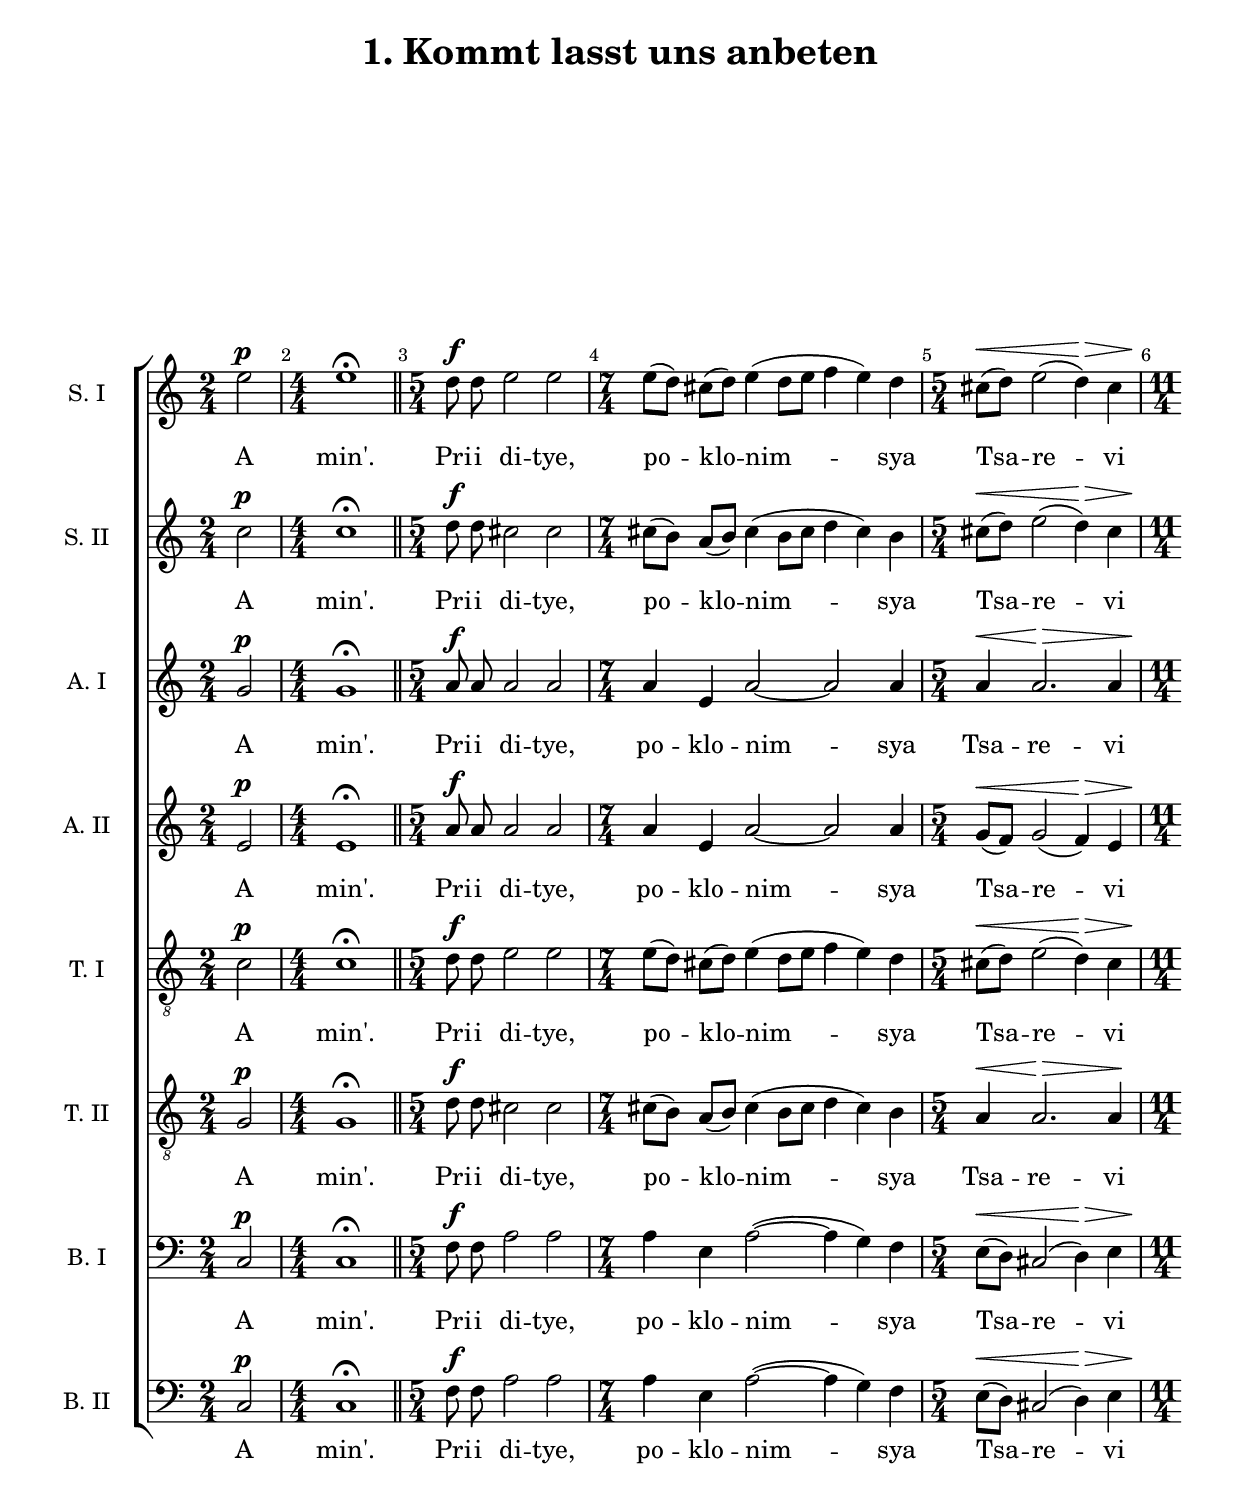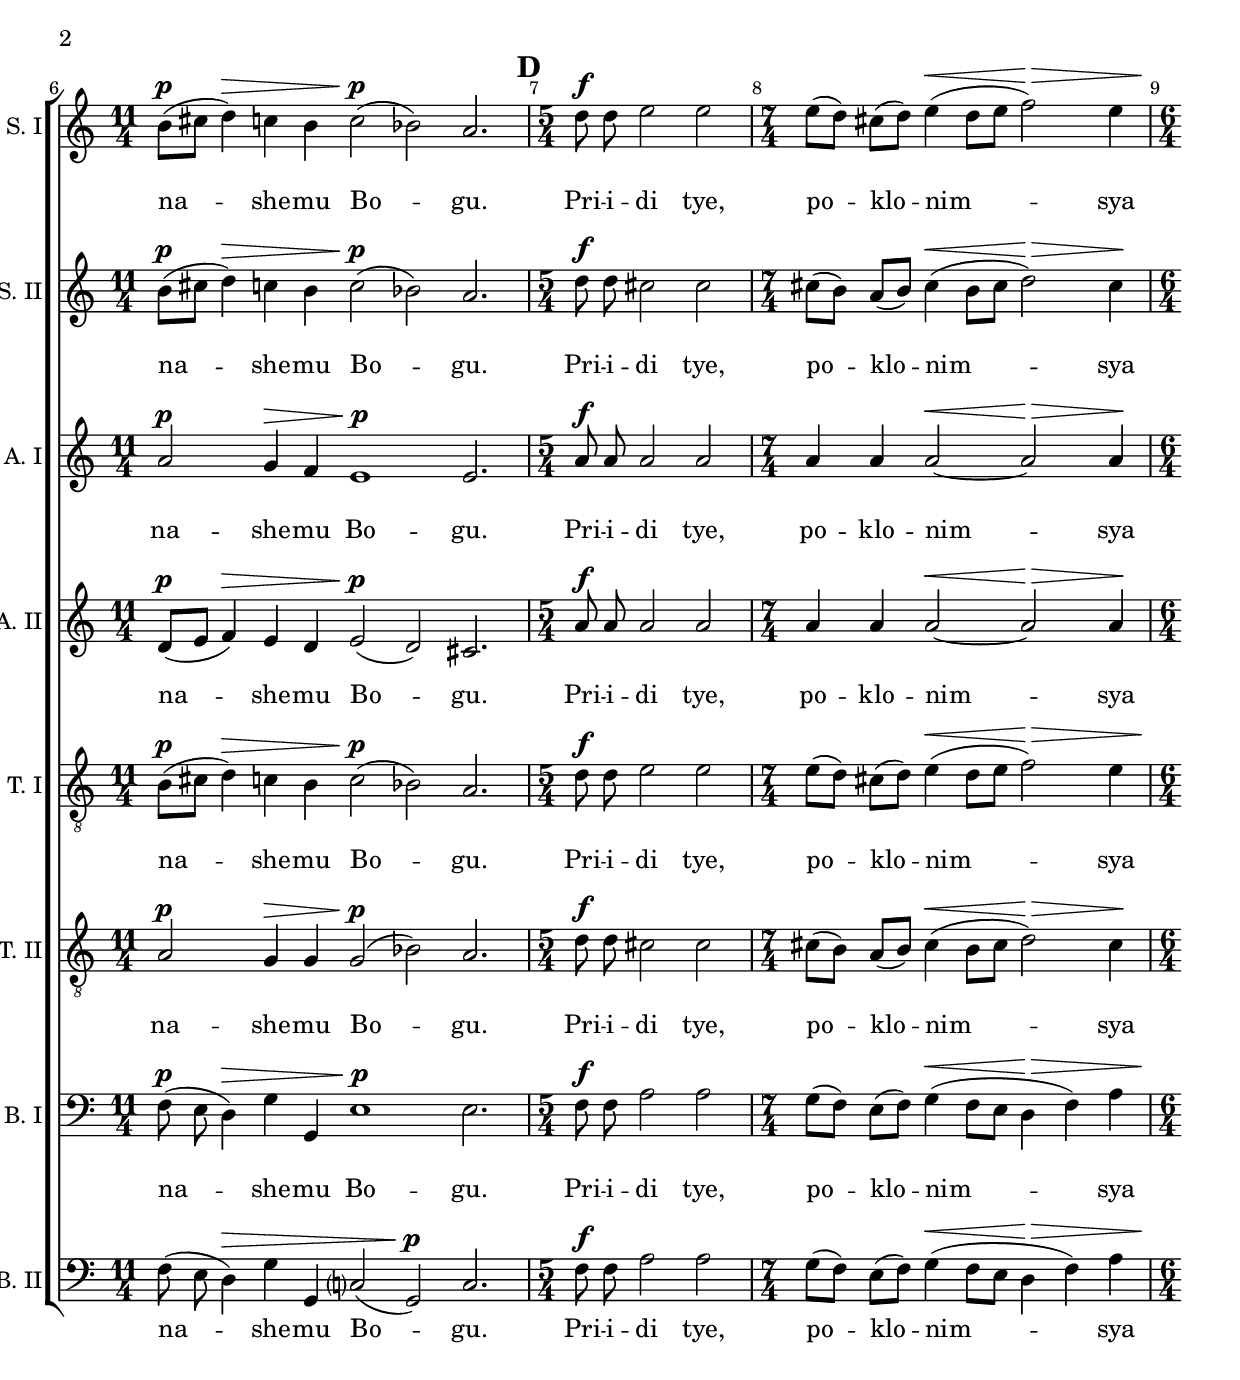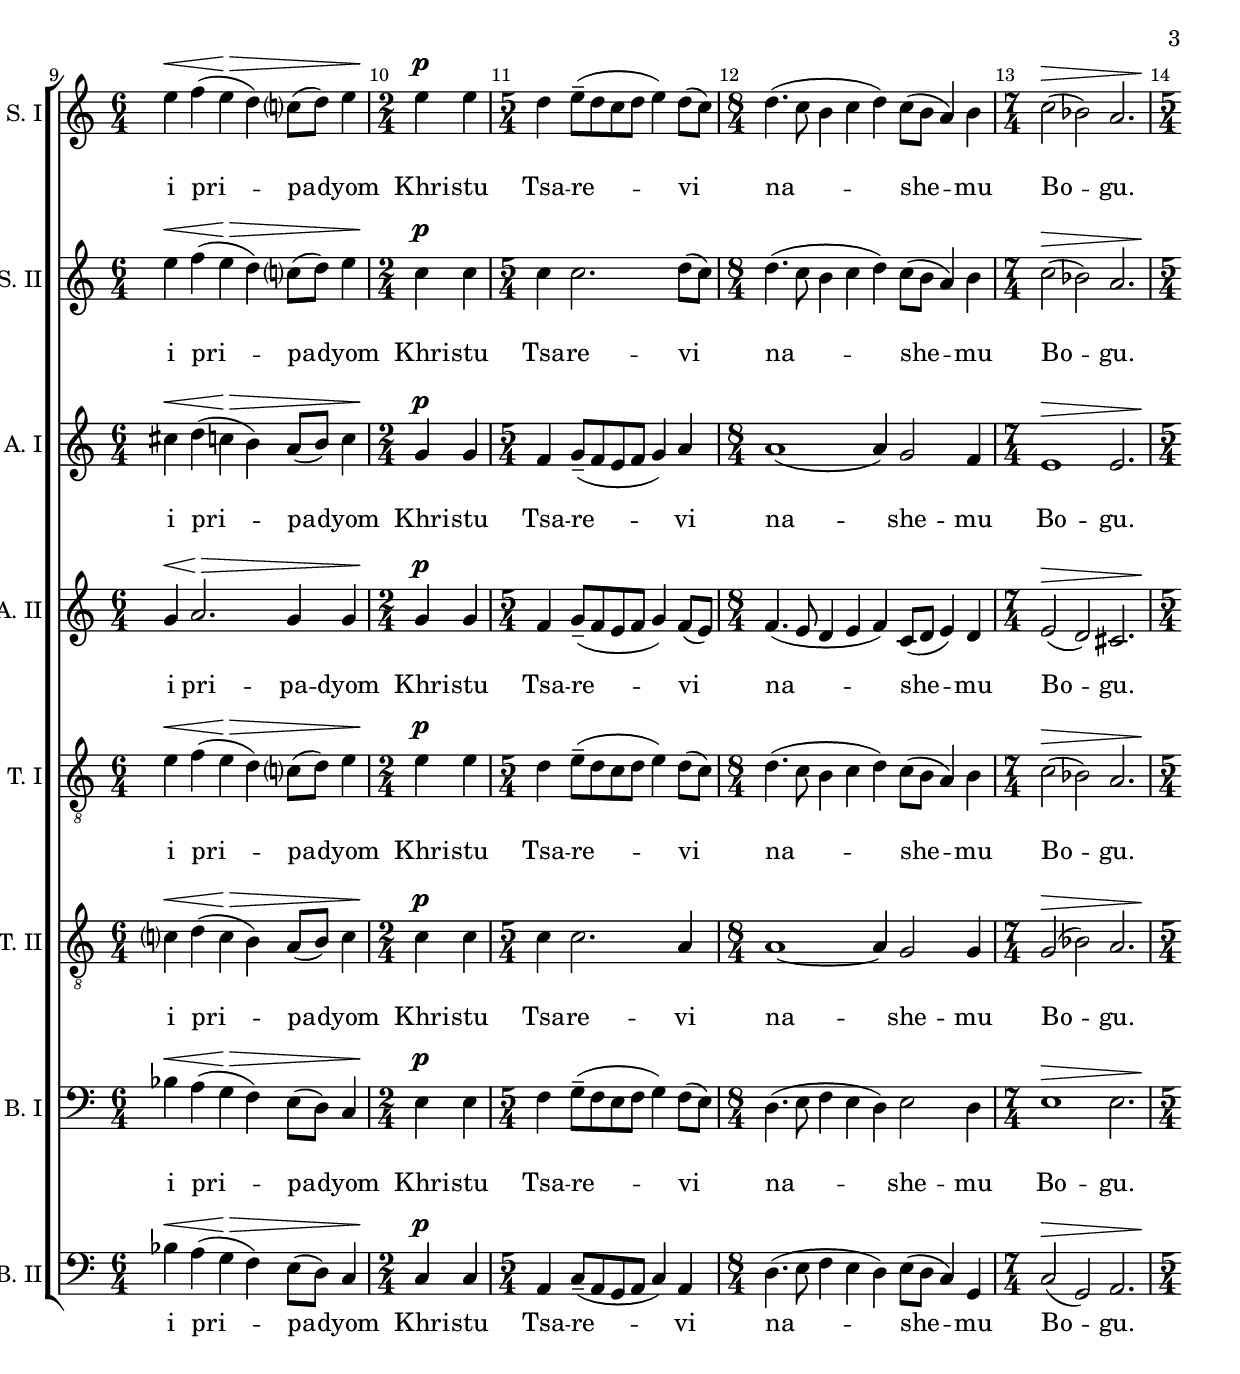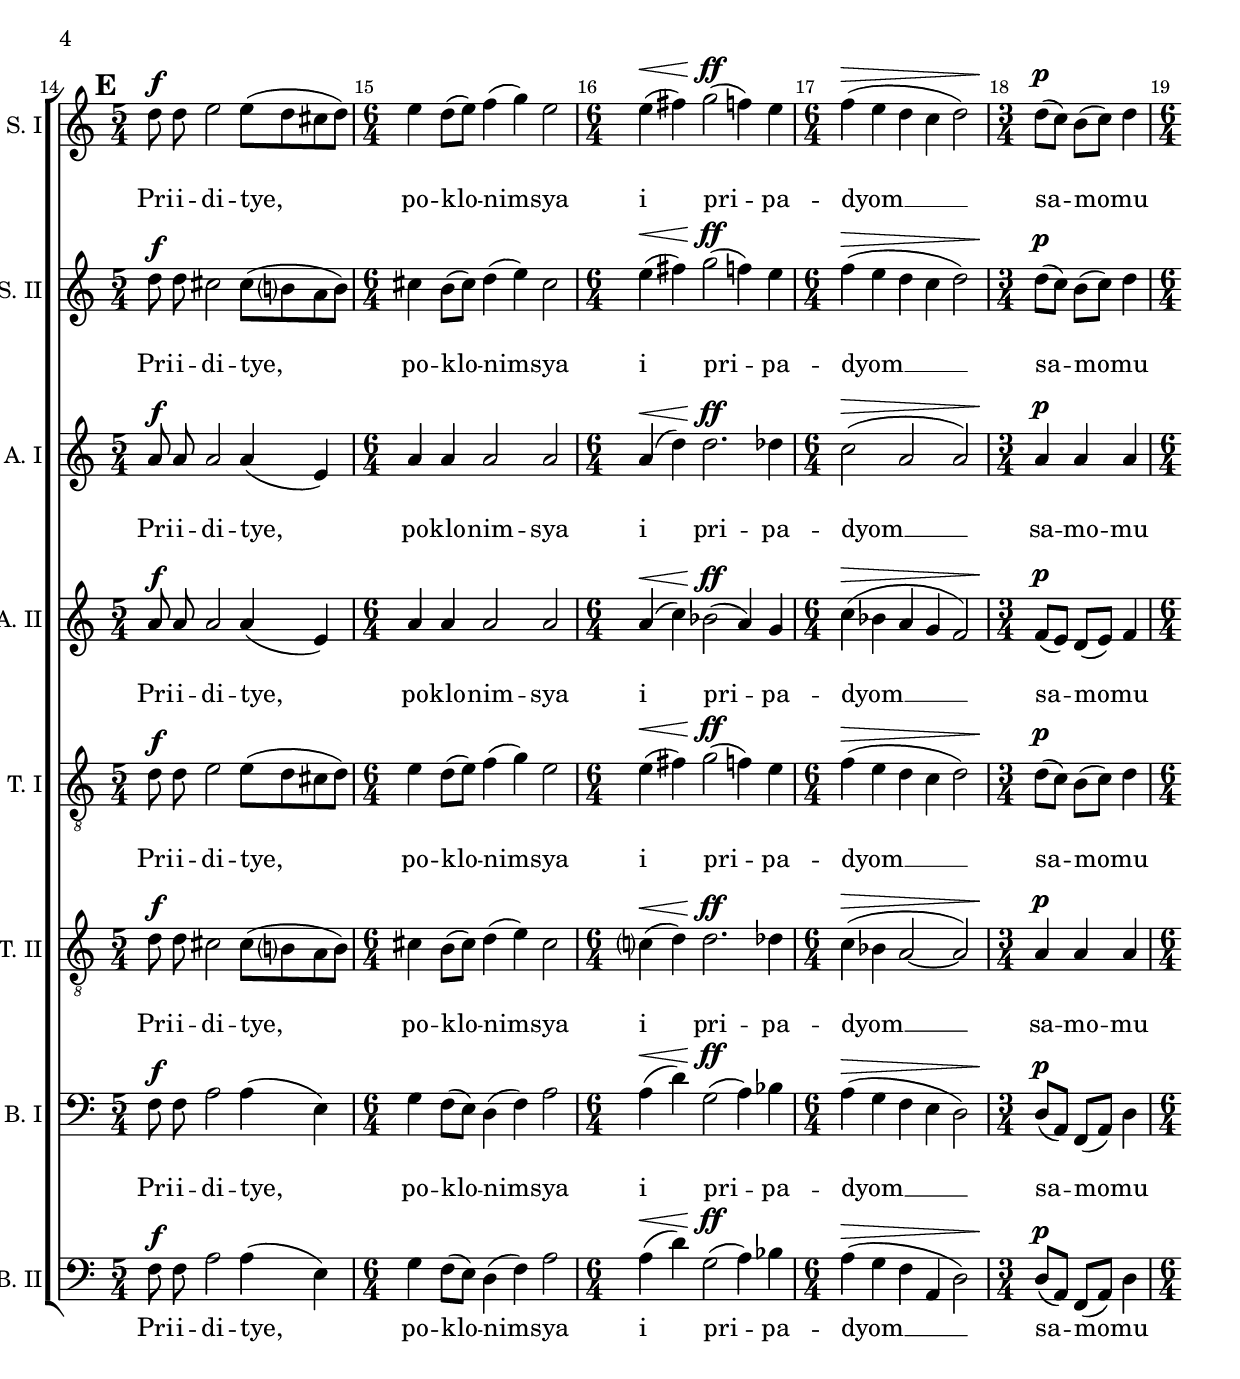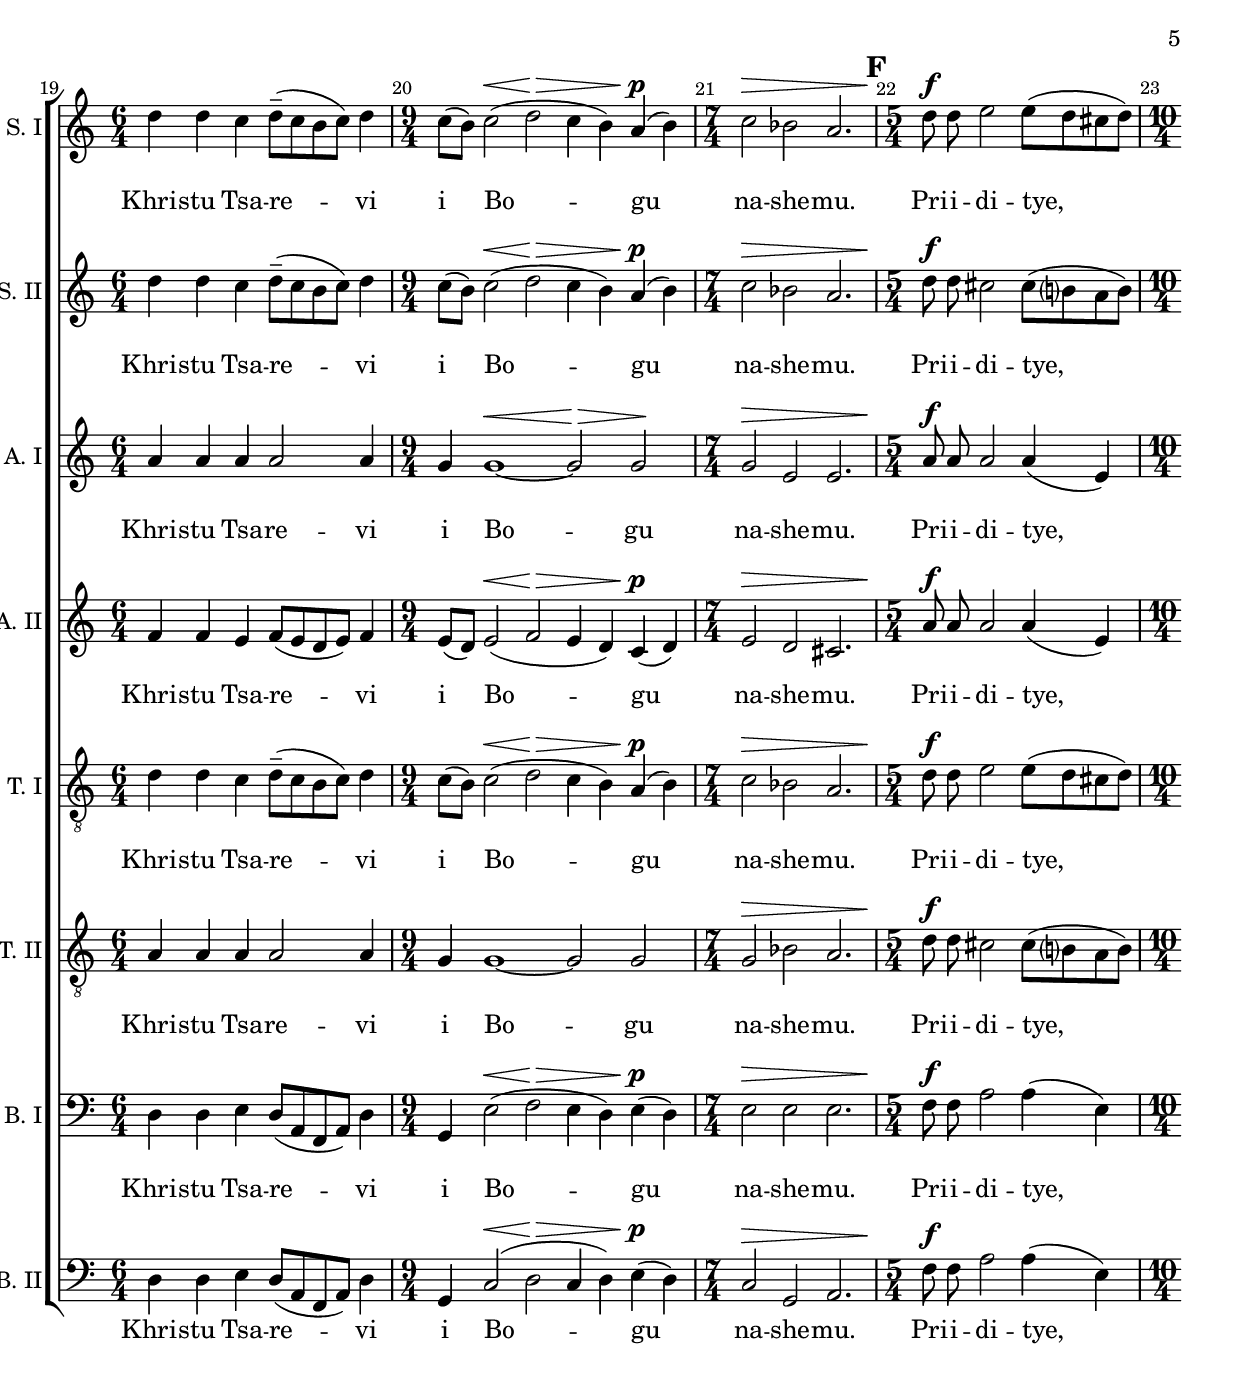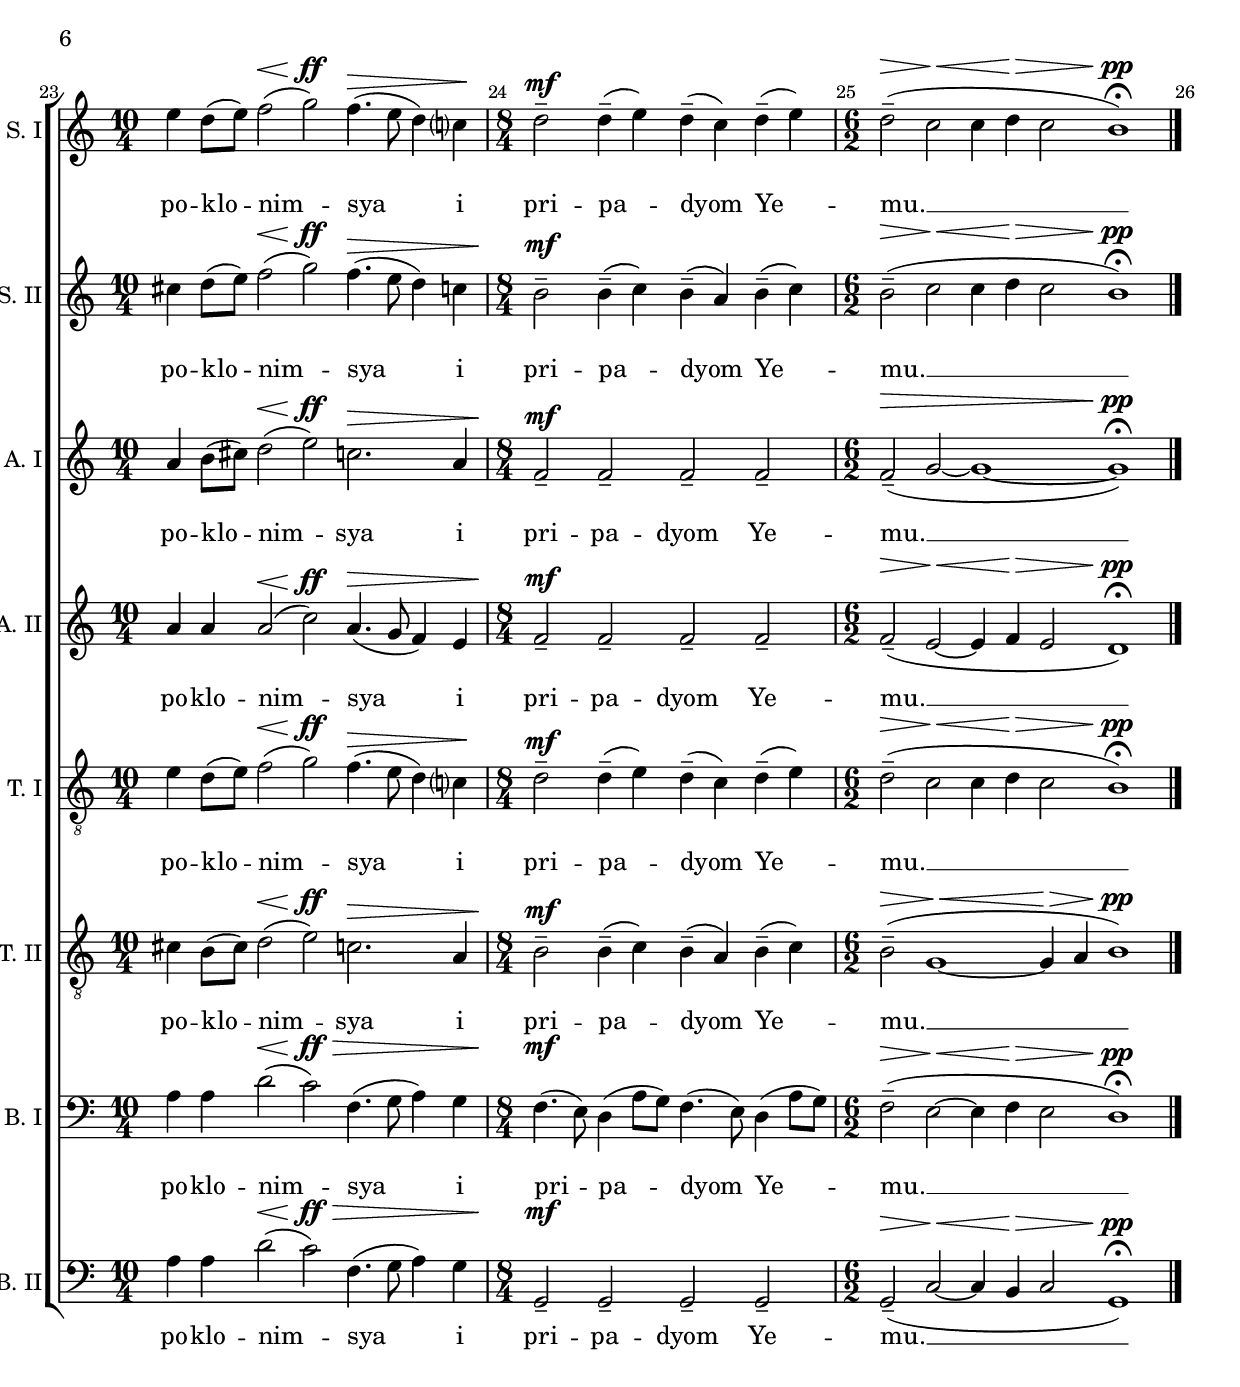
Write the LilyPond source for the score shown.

\version "2.16.2"

#(ly:set-option 'midi-extension "mid")

\header {
  title = "1. Kommt lasst uns anbeten"
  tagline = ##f
}

obreak = { \break }

\paper {
  #(set-paper-size "a4")
}

global = {
  \key c \major
  \numericTimeSignature
  \dynamicUp
  \autoBeamOff
  %\cadenzaOn
  \accidentalStyle "modern-voice-cautionary"
  % \override Score.TimeSignature #'stencil = ##f
  \set Score.markFormatter = #format-mark-box-numbers
  \override Score.BarNumber #'break-visibility = #'#(#t #t #t)
}

obreak = {}
hbar = { | } % hidden bar

\include "articulate.ly"

sopranoOneVoice = \relative c'' {
  % page 1
  \time 2/4  e2 \p \bar "|"
  \time 4/4  e1 \fermata \bar "||"
  \time 5/4  d8 \f d e2 e \hbar
  \time 7/4  e8 ([ d ]) cis ([ d )] e4 ( d8[ e]  f4 e ) d \hbar
  \time 5/4  cis8 \< ( [ d ) ] e2 ( d4  \> ) cis \hbar
  \time 11/4 b8 \p ( [ cis ] d4 \> ) c b c2 \p ( bes ) a2. \bar "|" \mark #4
  \time 5/4  d8 \f d8  e2 e \hbar
  \time 7/4  e8 ([ d )] cis ([ d )] e4 \< ( d8[ e] f2 \> ) e4  \hbar
  \time 6/4  e4 \< f ( e \>  d  ) c8 ( [ d ) ] e4  \hbar

  %page 2
  \time 2/4  e4 \p e4 \hbar
  \time 5/4  d4 e8 ( -- [ d8 c8 d8 ] e4 ) d8 ( [ c8 ] ) \hbar
  \time 8/4  d4.( c8 b4 c4 d4 ) c8 ( [ b8 ] a4 ) b4 \hbar
  \time 7/4  c2 \> ( bes2 ) a2. \bar "|" \mark #5
  \time 5/4  d8  \f d8 e2 e8[ ( d8 cis8 d8 ] ) \hbar
  \time 6/4  e4 d8 ([ e8 )] f4 ( g4 ) e2 \hbar
  \time 6/4  e4 \< ( fis4 ) g2  \ff ( f4 ) e4 \hbar
  \time 6/4  f4 \>  ( e4 d4 c4 d2 )  \hbar

  %page 3
  \time 3/4  d8 \p ( [ c8 ) ] b8 ( [ c8 ) ] d4 \hbar
  \time 6/4  d4 d4 c4 d8 ( -- [ c8 b8 c8 ) ] d4 \hbar
  \time 9/4  c8 ( [ b8 ) ] c2 \< ( d2 \> c4 b4  ) a4 \p ( b4 ) \hbar
  \time 7/4  c2 \> bes2 a2. \bar "|" \mark #6
  \time 5/4  d8 \f d8  e2 e8 ([ d8 cis8 d8 ]) \hbar
  \time 10/4 e4 d8 [( e8 ]) f2 ( \< g2 ) \ff  f4.( \> e8 d4 ) c4 \! \hbar
  \time 8/4  d2 \mf -- d4 ( -- e4 )  d4 ( -- c4 )  d4 ( -- e4 ) \hbar
  \time 6/2  d2 \>  ( -- c2 \< c4  d4 \> c2  b1  \pp )  \fermata \bar "|."

 
}

sopranoOneVerse = \lyricmode {
  A "min'." Pri -- i di -- "tye," po -- klo -- nim -- sya
  Tsa -- re -- vi na -- she -- mu Bo -- "gu."

  Pri -- i -- di "tye," po -- klo -- nim -- sya i pri -- pa -- dyom
  Khri -- stu Tsa -- re -- vi na -- she -- mu Bo -- "gu."

  Pri -- i -- di -- "tye," po -- klo -- nim -- sya i pri -- pa -- dyom __

  sa -- mo -- mu Khris -- tu Tsa -- re -- vi i Bo -- gu na -- she -- "mu."

  Pri -- i -- di -- "tye," po -- klo -- nim -- sya i pri -- pa -- dyom
  Ye -- "mu." __

}

sopranoTwoVoice = \relative c'' {

  %page 1
  \time 2/4  c2 \p \bar "|"
  \time 4/4  c1 \fermata \bar "||"
  \time 5/4  d8 \f d cis2 cis \hbar
  \time 7/4  cis8 [( b ]) a [( b ]) cis4( b8 [ cis ] d4 cis) b \hbar
  \time 5/4  cis8 \< ( [ d ) ] e2 ( d4  \> ) cis \hbar
  \time 11/4 b8 \p ( [ cis ] d4 \> ) c b c2 \p ( bes ) a2. \bar "|" \mark #4
  \time 5/4  d8 \f d cis2 cis \hbar
  \time 7/4  cis8 [( b ]) a [( b ]) cis4 ( \< b8 [ cis ] d2 ) \> cis4 \! \hbar
  \time 6/4  e4 \< f ( e \>  d  ) c8 ( [ d ) ] e4  \hbar

  %page 2
  \time 2/4  c4 \p c4 \hbar
  \time 5/4  c4 c2. d8 [( c8 ]) \hbar
  \time 8/4  d4.( c8 b4 c4 d4 ) c8 ( [ b8 ] a4 ) b4 \hbar
  \time 7/4  c2 \> ( bes2 ) a2. \bar "|" \mark #5
  \time 5/4  d8  \f d8 cis2 cis8 [( b8 a8 b8 ]) \hbar
  \time 6/4  cis4 b8 [( cis8 ]) d4( e4) cis2 \hbar
  \time 6/4  e4 \< ( fis4 ) g2  \ff ( f4 ) e4 \hbar
  \time 6/4  f4 \>  ( e4 d4 c4 d2 )  \hbar

  %page 3
  \time 3/4  d8 \p ( [ c8 ) ] b8 ( [ c8 ) ] d4 \hbar
  \time 6/4  d4 d4 c4 d8 ( -- [ c8 b8 c8 ) ] d4 \hbar
  \time 9/4  c8 ( [ b8 ) ] c2 \< ( d2 \> c4 b4  ) a4 \p ( b4 ) \hbar
  \time 7/4  c2 \> bes2 a2. \bar "|" \mark #6
  \time 5/4  d8 \f d8 cis2 cis8 [( b8 a8 b8 ])  \hbar
  \time 10/4 cis4 d8 [( e8 ]) f2 ( \< g2 ) \ff  f4.( \> e8 d4 ) c4  \hbar
  \time 8/4  b2 \mf -- b4 ( -- c4)  b4( -- a4)  b4( -- c4) | % 8
  \time 6/2  b2 \>  ( -- c2 \< c4  d4\> c2   b1  \pp )  \fermata \bar "|."
}

sopranoTwoVerse = \lyricmode {
  A "min'." Pri -- i di -- "tye," po -- klo -- nim -- sya
  Tsa -- re -- vi na -- she -- mu Bo -- "gu."

  Pri -- i -- di "tye," po -- klo -- nim -- sya i pri -- pa -- dyom
  Khri -- stu Tsa -- re -- vi na -- she -- mu Bo -- "gu."

  Pri -- i -- di -- "tye," po -- klo -- nim -- sya i pri -- pa -- dyom __

  sa -- mo -- mu Khris -- tu Tsa -- re -- vi i Bo -- gu na -- she -- "mu."

  Pri -- i -- di -- "tye," po -- klo -- nim -- sya i pri -- pa -- dyom
  Ye -- "mu." __

}


altoOneVoice = \relative c '' {
  %page 1
  \time 2/4  g2 \p \bar "|"
  \time 4/4  g1 \fermata \bar "||"
  \time 5/4  a8 \f a a2 a \hbar
  \time 7/4  a4 e a2 ~ a a4 \hbar
  \time 5/4  a4  \<  a2. \> a4  \hbar
  \time 11/4 a2 \p  g4 \>  f4 e1  \p e2.  \bar "|" \mark #4
  \time 5/4  a8 \f a a2 a \hbar
  \time 7/4  a4 a a2 \< ~ a \>  a4  \! \hbar
  \time 6/4  cis4 \<  d(  c \> b ) a8 ( [ b ) ] c4  \hbar

  %page 2
  \time 2/4 g4 \p g4 \hbar
  \time 5/4  f4 g8 ( -- [ f8 e8 f8 ] g4 ) a4 \hbar
  \time 8/4  a1( a4) g2 f4 \hbar
  \time 7/4  e1 \> e2. \bar "|" \mark #5
  \time 5/4  a8 \f a8 a2 a4(  e4 ) \hbar
  \time 6/4  a4 a4 a2 a2 \hbar
  \time 6/4  a4 \< ( d4 ) d2. \ff des4 \hbar
  \time 6/4  c2 \> ( a2 a2 )  \hbar


  %page 3
  \time 3/4 a4 \p a4 a4 \hbar
  \time 6/4  a4 a4 a4 a2 a4 \hbar
  \time 9/4  g4  g1 \< ~ g2 \> g2 \!  \hbar
  \time 7/4  g2 \> e2 e2. \hbar
  \time 5/4  a8 \f a8 a2 a4 ( e4 ) \hbar
  \time 10/4 a4 b8 ( [ cis8 ] ) d2 \< ( e2 \ff ) c2. \>  a4  \hbar
  \time 8/4  f2 \mf -- f2 -- f2 -- f2 -- \hbar
  \time 6/2  f2 ( -- \> g2 ~  g1  ~ g1 ) \pp  \fermata \bar "|."
}

altoOneVerse = \lyricmode {
  A "min'." Pri -- i di -- "tye," po -- klo -- nim -- sya
  Tsa -- re -- vi na -- she -- mu Bo -- "gu."

  Pri -- i -- di "tye," po -- klo -- nim -- sya i pri -- pa -- dyom
  Khri -- stu Tsa -- re -- vi na -- she -- mu Bo -- "gu."

  Pri -- i -- di -- "tye," po -- klo -- nim -- sya i pri -- pa -- dyom __

  sa -- mo -- mu Khris -- tu Tsa -- re -- vi i Bo -- gu na -- she -- "mu."

  Pri -- i -- di -- "tye," po -- klo -- nim -- sya i pri -- pa -- dyom
  Ye -- "mu." __
}

altoTwoVoice = \relative c ' {

  %page 1
  \time 2/4  e2 \p \bar "|"
  \time 4/4  e1 \fermata \bar "||"
  \time 5/4  a8 \f a a2 a \hbar
  \time 7/4  a4 e a2 ~ a a4 \hbar
  \time 5/4  g8 \< ( [ f ]) g2 ( f4 \> ) e \hbar
  \time 11/4 d8 \p ( [ e ] f4  \> ) e d e2 (  \p d ) cis2. \bar "|" \mark #4
  \time 5/4  a'8 \f a a2 a \hbar
  \time 7/4  a4 a a2 \< ~ a \>  a4  \! \hbar
  \time 6/4  g4 \< a2. \> g4 g \hbar

  %page 2
  \time 2/4 g4 \p g4 \hbar
  \time 5/4  f4 g8 ( -- [ f8 e8 f8 ] g4 ) f8[( e]) \hbar
  \time 8/4  f4. ( e8 d4 e4 f4 ) c8 ( [ d8 ] e4 ) d4 \hbar
  \time 7/4  e2( \> d2) cis2. \bar "|" \mark #5
  \time 5/4  a'8 \f a8 a2 a4(  e4 ) \hbar
  \time 6/4  a4 a4 a2 a2 \hbar
  \time 6/4  a4( \< c4) bes2 \ff ( a4 ) g4 \hbar
  \time 6/4  c4 ( \> bes4 a4  g4 f2 ) \hbar
  
  %page 3
  \time 3/4  f8 \p ( [ e8 ) ] d8 ( [ e8 ) ] f4 \hbar
  \time 6/4  f4 f4 e4  f8 [( e8 d8 e8 ) ] f4 \hbar
  \time 9/4  e8 [( d8 ]) e2 \< ( f2 \> e4 d4  ) c4 \p ( d4 ) \hbar
  \time 7/4  e2 \> d2 cis2. \bar "|" \mark #6
  \time 5/4  a'8 \f a8 a2 a4 ( e4 ) \hbar
  \time 10/4 a4 a4 a2 \< ( c2 \ff ) a4. \> ( g8 f4 ) e4 \hbar
  \time 8/4  f2 \mf -- f2 -- f2 -- f2 -- \hbar
  \time 6/2  f2 -- \> ( e2 \< ~ e4  f4 \> e2  d1 ) \pp  \fermata \bar "|."

}

altoTwoVerse = \lyricmode {
  A "min'." Pri -- i di -- "tye," po -- klo -- nim -- sya
  Tsa -- re -- vi na -- she -- mu Bo -- "gu."

  Pri -- i -- di "tye," po -- klo -- nim -- sya i pri -- pa -- dyom
  Khri -- stu Tsa -- re -- vi na -- she -- mu Bo -- "gu."

  Pri -- i -- di -- "tye," po -- klo -- nim -- sya i pri -- pa -- dyom __

  sa -- mo -- mu Khris -- tu Tsa -- re -- vi i Bo -- gu na -- she -- "mu."

  Pri -- i -- di -- "tye," po -- klo -- nim -- sya i pri -- pa -- dyom
  Ye -- "mu." __
}


tenoreOneVoice = \relative c' {
  % page 1
  \time 2/4  c2 \p \bar "|"
  \time 4/4  c1 \fermata \bar "||"
  \time 5/4  d8 \f d e2 e \hbar
  \time 7/4  e8 ([ d ]) cis ([ d )] e4 ( d8 [ e ] f4 e ) d \hbar
  \time 5/4  cis8 \< ( [ d ) ] e2 ( d4  \> ) cis \hbar
  \time 11/4 b8 \p ( [ cis ] d4 \> ) c b c2 \p ( bes ) a2. \bar "|" \mark #4
  \time 5/4  d8 \f d8  e2 e \hbar
  \time 7/4  e8 ([ d )] cis ([ d )] e4 \< ( d8[ e] f2 \> ) e4  \hbar
  \time 6/4  e4 \< f ( e \>  d  ) c8 ( [ d ) ] e4  \hbar

  %page 2
  \time 2/4  e4 \p e4 \hbar
  \time 5/4  d4 e8 ( -- [ d8 c8 d8 ] e4 ) d8 ( [ c8 ] ) \hbar
  \time 8/4  d4.( c8 b4 c4 d4 ) c8 ( [ b8 ] a4 ) b4 \hbar
  \time 7/4  c2 \> ( bes2 ) a2. \bar "|" \mark #5
  \time 5/4  d8  \f d8 e2 e8[ ( d8 cis8 d8 ] ) \hbar
  \time 6/4  e4 d8 ([ e8 )] f4 ( g4 ) e2 \hbar
  \time 6/4  e4 \< ( fis4 ) g2  \ff ( f4 ) e4 \hbar
  \time 6/4  f4 \>  ( e4 d4 c4 d2 )  \hbar

  %page 3
  \time 3/4  d8 \p ( [ c8 ) ] b8 ( [ c8 ) ] d4 \hbar
  \time 6/4  d4 d4 c4 d8 ( -- [ c8 b8 c8 ) ] d4 \hbar
  \time 9/4  c8 ( [ b8 ) ] c2 \< ( d2 \> c4 b4  ) a4 \p ( b4 ) \hbar
  \time 7/4  c2 \> bes2 a2. \bar "|" \mark #6
  \time 5/4  d8 \f d8  e2 e8 ([ d8 cis8 d8 ]) \hbar
  \time 10/4 e4 d8 [( e8 ]) f2 ( \< g2 ) \ff  f4.( \> e8 d4 ) c4 \! \hbar
  \time 8/4  d2 \mf -- d4 ( -- e4 )  d4 ( -- c4 )  d4 ( -- e4 ) \hbar
  \time 6/2  d2 \>  ( -- c2 \< c4  d4 \> c2  b1  \pp )  \fermata \bar "|."
}

tenoreOneVerse = \lyricmode {
  A "min'." Pri -- i di -- "tye," po -- klo -- nim -- sya
  Tsa -- re -- vi na -- she -- mu Bo -- "gu."

  Pri -- i -- di "tye," po -- klo -- nim -- sya i pri -- pa -- dyom
  Khri -- stu Tsa -- re -- vi na -- she -- mu Bo -- "gu."

  Pri -- i -- di -- "tye," po -- klo -- nim -- sya i pri -- pa -- dyom __

  sa -- mo -- mu Khris -- tu Tsa -- re -- vi i Bo -- gu na -- she -- "mu."

  Pri -- i -- di -- "tye," po -- klo -- nim -- sya i pri -- pa -- dyom
  Ye -- "mu." __
}

tenoreTwoVoice = \relative c' {
  %page 1
  \time 2/4  g2 \p \bar "|"
  \time 4/4  g1 \fermata \bar "||"
  \time 5/4  d'8 \f d cis2 cis \hbar
  \time 7/4  cis8 [( b ]) a [( b ]) cis4( b8 [ cis ] d4 cis) b \hbar
  \time 5/4  a4\< a2.\> a4  \! \hbar
  \time 11/4  a2 \p g4\> g g2 \p ( bes ) a2. \bar "|" \mark #4
  \time 5/4  d8 \f d cis2 cis \hbar
  \time 7/4  cis8 [( b ]) a [( b ]) cis4 ( \< b8 [ cis ] d2 ) \> cis4 \! \hbar
  \time 6/4   c4 \< d( c \> b ) a8 [( b ]) c4 \hbar

  %page 2
  \time 2/4  c4 \p c4 \hbar
  \time 5/4  c4 c2. a4 \hbar
  \time 8/4  a1 ~ a4 g2 g4 \hbar
  \time 7/4   g2( \> bes2) a2. \bar "|" \mark #5
  \time 5/4   d8 \f d8 cis2 cis8( [ b8 a8 b8 ] ) \hbar
  \time 6/4  cis4 b8 [( cis8 ])  d4( e4) cis2 \hbar
  \time 6/4   c4 ( \< d4 ) d2.  \ff des4 \hbar
  \time 6/4   c4 \> ( bes4 a2 ~ a2 )  \hbar
  
  %page 3
   \time 3/4 a4 \p a4 a4 \hbar
  \time 6/4  a4 a4 a4 a2 a4 \hbar
  \time 9/4  g4 g1 ~ g2 g2 \hbar
  \time 7/4  g2 \>  bes2 a2. \hbar
  \time 5/4  d8 \f d8 cis2 cis8 [( b8 a8 b8 ]) \hbar
  \time 10/4 cis4 b8 [( cis8 ]) d2( \< e2) \ff c2.\> a4 \hbar
  \time 8/4  b2 -- \mf b4 -- ( c4 ) b4 -- ( a4 ) b4 -- ( c4 ) \hbar
  \time 6/2  b2( -- \> g1 \<  ~ g4 \> a4   b1)  \pp \bar "|."
}

tenoreTwoVerse = \lyricmode {

  A "min'." Pri -- i di -- "tye," po -- klo -- nim -- sya
  Tsa -- re -- vi na -- she -- mu Bo -- "gu."

  Pri -- i -- di "tye," po -- klo -- nim -- sya i pri -- pa -- dyom
  Khri -- stu Tsa -- re -- vi na -- she -- mu Bo -- "gu."

  Pri -- i -- di -- "tye," po -- klo -- nim -- sya i pri -- pa -- dyom __

  sa -- mo -- mu Khris -- tu Tsa -- re -- vi i Bo -- gu na -- she -- "mu."

  Pri -- i -- di -- "tye," po -- klo -- nim -- sya i pri -- pa -- dyom
  Ye -- "mu." __
}


bassoOneVoice = \relative c {
  %page 1
  \time 2/4  c2 \p \bar "|"
  \time 4/4  c1 \fermata \bar "||"
  \time 5/4 f8 \f f a2 a \hbar
  \time 7/4  a4 e a2 ( ~ a4 g ) f \hbar
  \time 5/4  e8 \< ( [ d ) ] cis2 ( d4 \> ) e \hbar
  \time 11/4  f8 \p ( e d4) \> g g, e'1 \! \p e2. \bar "|" \mark #4
  \time 5/4   f8 \f f a2 a \hbar
  \time 7/4  g8 [( f ) ] e ( [ f ) ] g4 \< ( f8 [ e ] d4 \> f  ) a4 \hbar
  \time 6/4   bes4  \< a ( g \> f  ) e8 ( [ d ) ] c4  \hbar

  %page 2
  \time 2/4  e4 \p e4  \hbar
  \time 5/4  f4 g8 ( -- [ f8 e8 f8 ] g4 ) f8 ( [ e8 ) ] \hbar
  \time 8/4  d4. ( e8 f4 e4 d4 ) e2 d4 \hbar
  \time 7/4   e1 \> e2. \bar "|" \mark #5
  \time 5/4   f8  \f f8 a2 a4( e4)  \hbar
  \time 6/4  g4 f8 ( [ e8 ) ] d4 ( f4 ) a2 \hbar
  \time 6/4  a4 \< ( d4 ) g,2 \ff ( a4 ) bes4 \hbar
  \time 6/4  a4( \> g4 f4 e4 d2)  \hbar

  %page 3
  \time 3/4  d8 \p ( [ a8 ) ] f8 ( [ a8 ) ] d4 \hbar
  \time 6/4  d4 d4 e4 d8( [ a8 f8 a8 ] ) d4 \hbar
  \time 9/4  g,4 e'2 \< ( f2 \> e4  d4  ) e4 \p ( d4 ) \hbar
  \time 7/4  e2 \> e2 e2. \bar "|" \mark #6
  \time 5/4    f8 \f f8 a2 a4 ( e4 ) \hbar
  \time 10/4  a4 a4 d2\< ( c2 \ff \> ) f,4.  ( g8 a4 ) g4  \hbar
  \time 8/4  f4. \mf ( e8 ) d4 ( a'8 [ g8 ) ] f4. ( e8 ) d4 ( a'8 [ g8 ]) \hbar
  \time 6/2  f2 -- \> ( e2 \< ~ e4 f4 \> e2 d1\pp ) \fermata \bar "|."

}

bassoOneVerse = \lyricmode {
  A "min'." Pri -- i di -- "tye," po -- klo -- nim -- sya
  Tsa -- re -- vi na -- she -- mu Bo -- "gu."

  Pri -- i -- di "tye," po -- klo -- nim -- sya i pri -- pa -- dyom
  Khri -- stu Tsa -- re -- vi na -- she -- mu Bo -- "gu."

  Pri -- i -- di -- "tye," po -- klo -- nim -- sya i pri -- pa -- dyom __

  sa -- mo -- mu Khris -- tu Tsa -- re -- vi i Bo -- gu na -- she -- "mu."

  Pri -- i -- di -- "tye," po -- klo -- nim -- sya i pri -- pa -- dyom
  Ye -- "mu." __
}

bassoTwoVoice = \relative c {
  %page 1
  \time 2/4  c2 \p \bar "|"
  \time 4/4  c1 \fermata \bar "||"
  \time 5/4  f8 \f f a2 a \hbar
  \time 7/4  a4 e a2 ( ~ a4 g ) f \hbar
  \time 5/4  e8 \< ( [ d ) ] cis2 ( d4 \> ) e \hbar
  \time 11/4 f8 \! ( e d4) \> g g, c2( g2)  \p c2. \bar "|" \mark #4
  \time 5/4  f8 \f f a2 a \hbar
  \time 7/4  g8 [( f ) ] e ( [ f ) ] g4 \< ( f8 [ e ] d4 \> f  ) a4 \hbar
  \time 6/4  bes4  \< a ( g \> f  ) e8 ( [ d ) ] c4  \hbar

  %page 2
  \time 2/4  c4 \p c4 \hbar
  \time 5/4  a4 c8([ -- a8 g8 a8] c4) a4 \hbar
  \time 8/4  d4. ( e8 f4 e4 d4 ) e8[( d8] c4 ) g4 \hbar
  \time 7/4  c2 \> ( g2 ) a2. \bar "|" \mark #5
  \time 5/4  f'8  \f f8 a2 a4( e4)  \hbar
  \time 6/4  g4 f8 ( [ e8 ) ] d4 ( f4 ) a2 \hbar
  \time 6/4  a4 \< ( d4 ) g,2 \ff ( a4 ) bes4 \hbar
  \time 6/4  a4( \> g4 f4 a,4 d2)  \hbar

  %page 3
  \time 3/4  d8 \p ( [ a8 ) ] f8 ( [ a8 ) ] d4 \hbar
  \time 6/4  d4 d4 e4 d8( [ a8 f8 a8 ] ) d4 \hbar
  \time 9/4  g,4 c2 (\< d2 \> c4  d4 )  e4( \p d4) \hbar
  \time 7/4  c2\>  g2 a2.  \bar "|" \mark #6
  \time 5/4  f'8 \f f8 a2 a4 ( e4 ) \hbar
  \time 10/4 a4 a4 d2\< ( c2 \ff \> ) f,4.  ( g8 a4 ) g4  \hbar
  \time 8/4  g,2 \mf -- g2 -- g2 -- g2 -- | % 8
  \time 6/2  g2 (\> -- c2 \< ~ c4 b4 \> c2 g1 ) \pp \fermata \bar "|."
}

bassoTwoVerse = \lyricmode {
  A "min'." Pri -- i di -- "tye," po -- klo -- nim -- sya
  Tsa -- re -- vi na -- she -- mu Bo -- "gu."

  Pri -- i -- di "tye," po -- klo -- nim -- sya i pri -- pa -- dyom
  Khri -- stu Tsa -- re -- vi na -- she -- mu Bo -- "gu."

  Pri -- i -- di -- "tye," po -- klo -- nim -- sya i pri -- pa -- dyom __

  sa -- mo -- mu Khris -- tu Tsa -- re -- vi i Bo -- gu na -- she -- "mu."

  Pri -- i -- di -- "tye," po -- klo -- nim -- sya i pri -- pa -- dyom
  Ye -- "mu." __
}






%%% ------ Print Score
\score {
  \new ChoirStaff <<
    \new Staff \with {
      instrumentName = "S. I"
      shortInstrumentName = "S. I"
    } \new Voice = "soprano1" { \global  \sopranoOneVoice}
    \new Lyrics \with {
      \override VerticalAxisGroup #'staff-affinity = #CENTER
    } \lyricsto "soprano1" \sopranoOneVerse

    \new Staff \with {
      instrumentName = "S. II"
      shortInstrumentName = "S. II"
    } \new Voice = "soprano2" { \global  \sopranoTwoVoice}
    \new Lyrics \with {
      \override VerticalAxisGroup #'staff-affinity = #CENTER
    } \lyricsto "soprano2" \sopranoTwoVerse

    \new Staff \with {
      instrumentName = "A. I"
      shortInstrumentName = "A. I"
    } \new Voice = "alto1" { \global  \altoOneVoice}
    \new Lyrics \with {
      \override VerticalAxisGroup #'staff-affinity = #CENTER
    } \lyricsto "alto1" \altoOneVerse

    \new Staff \with {
      instrumentName = "A. II"
      shortInstrumentName = "A. II"
    } \new Voice = "alto2" { \global  \altoTwoVoice}
    \new Lyrics \with {
      \override VerticalAxisGroup #'staff-affinity = #CENTER
    } \lyricsto "alto2" \altoTwoVerse

    \new Staff \with {
      instrumentName = "T. I"
      shortInstrumentName = "T. I"
    }  \new Voice = "tenor1" { \clef "treble_8" \global  \tenoreOneVoice }
    \new Lyrics \with {
      \override VerticalAxisGroup #'staff-affinity = #CENTER
    } \lyricsto "tenor1" \tenoreOneVerse

    \new Staff \with {
      instrumentName = "T. II"
      shortInstrumentName = "T. II"
    } \new Voice = "tenor2" { \clef "treble_8" \global  \tenoreTwoVoice }
    \new Lyrics \with {
      \override VerticalAxisGroup #'staff-affinity = #CENTER
    } \lyricsto "tenor2" \tenoreTwoVerse

    \new Staff \with {
      instrumentName = "B. I"
      shortInstrumentName = "B. I"
    }  \new Voice = "bass1" { \clef bass \global  \bassoOneVoice }
    \new Lyrics \with {
      \override VerticalAxisGroup #'staff-affinity = #CENTER
    } \lyricsto "bass1" \bassoOneVerse

    \new Staff \with {
      instrumentName = "B. II"
      shortInstrumentName = "B. II"
    }  \new Voice = "bass2" { \clef bass \global  \bassoTwoVoice }
    \new Lyrics \with {
      \override VerticalAxisGroup #'staff-affinity = #CENTER
    } \lyricsto "bass2" \bassoTwoVerse
  >>
  \layout { }
}

%%% ------ Midi Score

\score {
  <<
    \articulate
    <<
      \new Staff = "S 1" \sopranoOneVoice
      \new Staff = "S 2" \sopranoTwoVoice
      \new Staff = "A 1" \altoOneVoice
      \new Staff = "A 2" \altoTwoVoice
      \new Staff = "T 1" \tenoreOneVoice
      \new Staff = "T 2" \tenoreTwoVoice
      \new Staff = "B 1" \bassoOneVoice
      \new Staff = "B 2" \bassoTwoVoice

      \new Staff = "Female"   {
        <<
          \sopranoOneVoice \\
          \sopranoTwoVoice \\
          \altoOneVoice \\
          \altoTwoVoice
        >>
      }

      \new Staff = "FemaleViolin"   {
        <<
          \sopranoOneVoice \\
          \sopranoTwoVoice \\
          \altoOneVoice \\
          \altoTwoVoice
        >>
      }
      \new Staff = "Male"   {
        <<
          \tenoreOneVoice \\
          \tenoreTwoVoice \\
          \bassoOneVoice \\
          \bassoTwoVoice \\
        >>
      }
      \new Staff = "SubBass" \bassoTwoVoice
    >>
  >>
  \midi {
    \tempo 4=84
  }
}




